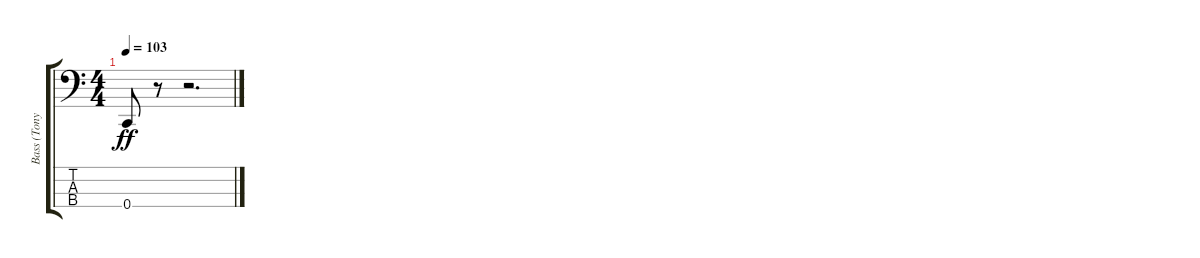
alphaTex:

\track ("Bass (Tony Campos)" "Bass (Tony") {instrument slapbass2}
\staff {score tabs}
\tuning (F2 C2 G1 C1) {hide}
\ts (4 4)
\tempo 103
\clef f4
\ks c
0.4.8{dy ff} r.8 r.2{d}
